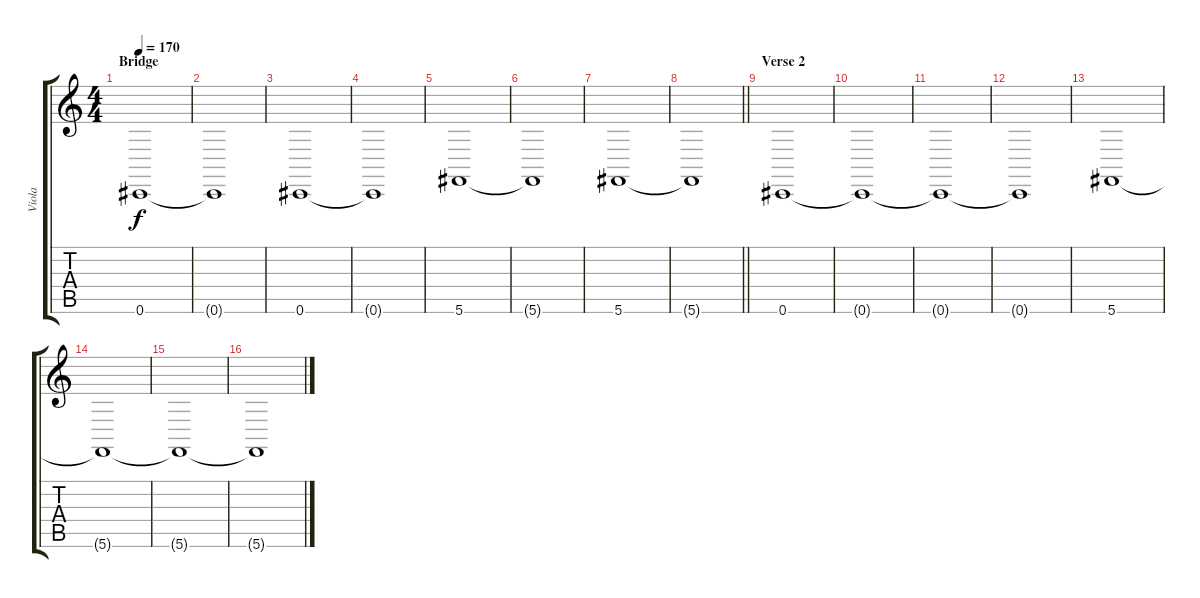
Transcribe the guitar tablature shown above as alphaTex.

\track ("Viola" "Viola") {instrument viola}
\staff {score tabs}
\tuning (Eb4 Bb3 Gb3 Db3 Ab2 Db2) {hide}
\ts (4 4)
\section ("" "Bridge")
\tempo 170
\clef g2
\ks c
0.6.1{dy f} |
0.6{t}.1 |
0.6.1 |
0.6{t}.1 |
5.6.1 |
5.6{t}.1 |
5.6.1 |
\barLineRight lightlight
5.6{t}.1 |
\section ("" "Verse 2")
0.6.1 |
0.6{t}.1 |
0.6{t}.1 |
0.6{t}.1 |
5.6.1 |
5.6{t}.1 |
5.6{t}.1 |
5.6{t}.1
